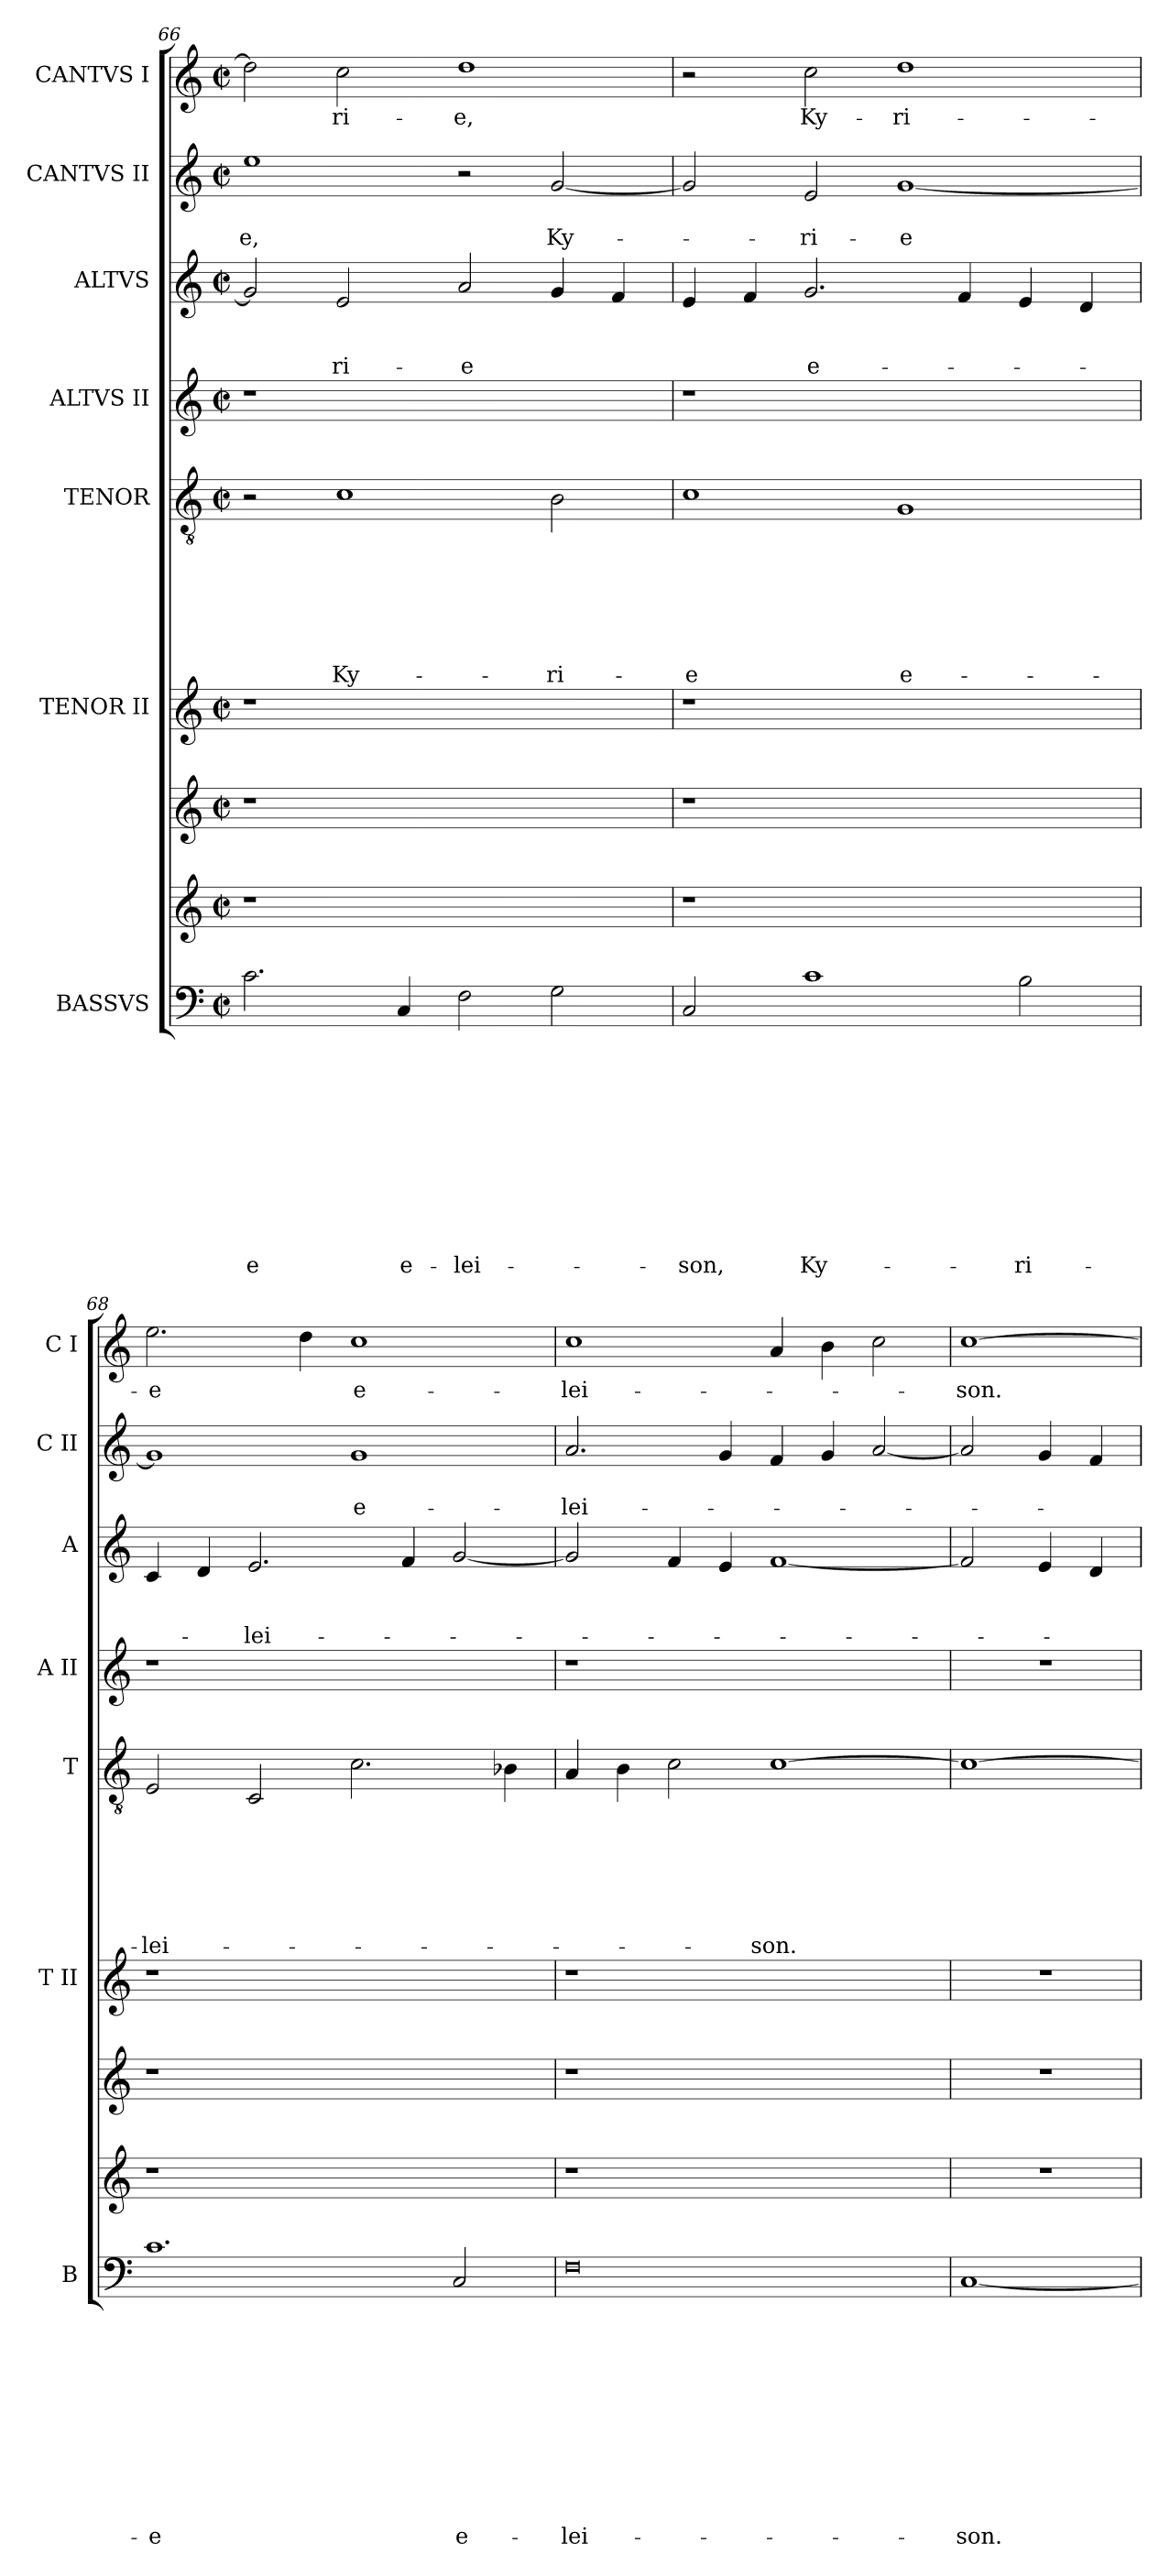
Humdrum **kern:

**kern	**text	**text	**text	**text	**text	**text	**text	**text	**text	**text	**text	**kern	**kern	**kern	**kern	**text	**text	**text	**text	**text	**text	**text	**kern	**kern	**text	**text	**text	**kern	**text	**text	**kern	**text
*part9	*part9	*part9	*part9	*part9	*part9	*part9	*part9	*part9	*part9	*part9	*part9	*part8	*part7	*part6	*part5	*part5	*part5	*part5	*part5	*part5	*part5	*part5	*part4	*part3	*part3	*part3	*part3	*part2	*part2	*part2	*part1	*part1
*staff9	*staff9	*staff9	*staff9	*staff9	*staff9	*staff9	*staff9	*staff9	*staff9	*staff9	*staff9	*staff8	*staff7	*staff6	*staff5	*staff5	*staff5	*staff5	*staff5	*staff5	*staff5	*staff5	*staff4	*staff3	*staff3	*staff3	*staff3	*staff2	*staff2	*staff2	*staff1	*staff1
*I"BASSVS	*	*	*	*	*	*	*	*	*	*	*	*	*	*I"TENOR II	*I"TENOR	*	*	*	*	*	*	*	*I"ALTVS II	*I"ALTVS	*	*	*	*I"CANTVS II	*	*	*I"CANTVS I	*
*I'B	*	*	*	*	*	*	*	*	*	*	*	*	*	*I'T II	*I'T	*	*	*	*	*	*	*	*I'A II	*I'A	*	*	*	*I'C II	*	*	*I'C I	*
*clefF4	*	*	*	*	*	*	*	*	*	*	*	*clefG2	*clefG2	*clefG2	*clefGv2	*	*	*	*	*	*	*	*clefG2	*clefG2	*	*	*	*clefG2	*	*	*clefG2	*
*k[]	*	*	*	*	*	*	*	*	*	*	*	*k[]	*k[]	*k[]	*k[]	*	*	*	*	*	*	*	*k[]	*k[]	*	*	*	*k[]	*	*	*k[]	*
*C:	*	*	*	*	*	*	*	*	*	*	*	*C:	*C:	*C:	*C:	*	*	*	*	*	*	*	*C:	*C:	*	*	*	*C:	*	*	*C:	*
*M2/2	*	*	*	*	*	*	*	*	*	*	*	*M2/2	*M2/2	*M2/2	*M2/2	*	*	*	*	*	*	*	*M2/2	*M2/2	*	*	*	*M2/2	*	*	*M2/2	*
*met(c|)	*	*	*	*	*	*	*	*	*	*	*	*met(c|)	*met(c|)	*met(c|)	*met(c|)	*	*	*	*	*	*	*	*met(c|)	*met(c|)	*	*	*	*met(c|)	*	*	*met(c|)	*
=66	=66	=66	=66	=66	=66	=66	=66	=66	=66	=66	=66	=66	=66	=66	=66	=66	=66	=66	=66	=66	=66	=66	=66	=66	=66	=66	=66	=66	=66	=66	=66	=66
!	!	!	!	!	!	!	!	!	!	!	!LO:LY:b	!	!	!	!	!	!	!	!	!	!	!	!	!	!	!	!	!	!	!LO:LY:b	!	!
2.c\	.	.	.	.	.	.	.	.	.	.	-e	1r	1r	1r	2r	.	.	.	.	.	.	.	1r	2g/]	.	.	.	1ee	.	-e,	2dd\]	.
!	!	!	!	!	!	!	!	!	!	!	!	!	!	!	!	!	!	!	!	!	!	!LO:LY:b	!	!	!	!	!LO:LY:b	!	!	!	!	!LO:LY:b
.	.	.	.	.	.	.	.	.	.	.	.	.	.	.	1c	.	.	.	.	.	.	Ky-	.	2e/	.	.	-ri-	.	.	.	2cc\	-ri-
!	!	!	!	!	!	!	!	!	!	!	!LO:LY:b	!	!	!	!	!	!	!	!	!	!	!	!	!	!	!	!	!	!	!	!	!
4C/	.	.	.	.	.	.	.	.	.	.	e-	.	.	.	.	.	.	.	.	.	.	.	.	.	.	.	.	.	.	.	.	.
!	!	!	!	!	!	!	!	!	!	!	!LO:LY:b	!	!	!	!	!	!	!	!	!	!	!	!	!	!	!	!LO:LY:b	!	!	!	!	!LO:LY:b
2F\	.	.	.	.	.	.	.	.	.	.	-lei-	1ryy	1ryy	1ryy	.	.	.	.	.	.	.	.	1ryy	2a/	.	.	-e	2r	.	.	1dd	-e,
!	!	!	!	!	!	!	!	!	!	!	!	!	!	!	!	!	!	!	!	!	!	!LO:LY:b	!	!	!	!	!	!	!	!LO:LY:b	!	!
2G\	.	.	.	.	.	.	.	.	.	.	.	.	.	.	2B\	.	.	.	.	.	.	-ri-	.	4g/	.	.	.	[<2g/	.	Ky-	.	.
.	.	.	.	.	.	.	.	.	.	.	.	.	.	.	.	.	.	.	.	.	.	.	.	4f/	.	.	.	.	.	.	.	.
!!LO:LB:g=z
=67	=67	=67	=67	=67	=67	=67	=67	=67	=67	=67	=67	=67	=67	=67	=67	=67	=67	=67	=67	=67	=67	=67	=67	=67	=67	=67	=67	=67	=67	=67	=67	=67
!	!	!	!	!	!	!	!	!	!	!	!LO:LY:b	!	!	!	!	!	!	!	!	!	!	!LO:LY:b:rj	!	!	!	!	!	!	!	!	!	!
2C/	.	.	.	.	.	.	.	.	.	.	-son,	1r	1r	1r	1c	.	.	.	.	.	.	-e	1r	4e/	.	.	.	2g/]	.	.	2r	.
.	.	.	.	.	.	.	.	.	.	.	.	.	.	.	.	.	.	.	.	.	.	.	.	4f/	.	.	.	.	.	.	.	.
!	!	!	!	!	!	!	!	!	!	!	!LO:LY:b	!	!	!	!	!	!	!	!	!	!	!	!	!	!	!	!LO:LY:b	!	!	!LO:LY:b	!	!LO:LY:b
1c	.	.	.	.	.	.	.	.	.	.	Ky-	.	.	.	.	.	.	.	.	.	.	.	.	2.g/	.	.	e-	2e/	.	-ri-	2cc\	Ky-
!	!	!	!	!	!	!	!	!	!	!	!	!	!	!	!	!	!	!	!	!	!	!LO:LY:b:rj	!	!	!	!	!	!	!	!LO:LY:b:rj	!	!LO:LY:b
.	.	.	.	.	.	.	.	.	.	.	.	1ryy	1ryy	1ryy	1G	.	.	.	.	.	.	e-	1ryy	.	.	.	.	[<1g	.	-e	1dd	-ri-
.	.	.	.	.	.	.	.	.	.	.	.	.	.	.	.	.	.	.	.	.	.	.	.	4f/	.	.	.	.	.	.	.	.
!	!	!	!	!	!	!	!	!	!	!	!LO:LY:b	!	!	!	!	!	!	!	!	!	!	!	!	!	!	!	!	!	!	!	!	!
2B\	.	.	.	.	.	.	.	.	.	.	-ri-	.	.	.	.	.	.	.	.	.	.	.	.	4e/	.	.	.	.	.	.	.	.
.	.	.	.	.	.	.	.	.	.	.	.	.	.	.	.	.	.	.	.	.	.	.	.	4d/	.	.	.	.	.	.	.	.
=68	=68	=68	=68	=68	=68	=68	=68	=68	=68	=68	=68	=68	=68	=68	=68	=68	=68	=68	=68	=68	=68	=68	=68	=68	=68	=68	=68	=68	=68	=68	=68	=68
!	!	!	!	!	!	!	!	!	!	!	!LO:LY:b:rj	!	!	!	!	!	!	!	!	!	!	!LO:LY:b	!	!	!	!	!	!	!	!	!	!LO:LY:b
1.c	.	.	.	.	.	.	.	.	.	.	-e	1r	1r	1r	2E/	.	.	.	.	.	.	-lei-	1r	4c/	.	.	.	1g]	.	.	2.ee\	-e
.	.	.	.	.	.	.	.	.	.	.	.	.	.	.	.	.	.	.	.	.	.	.	.	4d/	.	.	.	.	.	.	.	.
!	!	!	!	!	!	!	!	!	!	!	!	!	!	!	!	!	!	!	!	!	!	!	!	!	!	!	!LO:LY:b	!	!	!	!	!
.	.	.	.	.	.	.	.	.	.	.	.	.	.	.	2C/	.	.	.	.	.	.	.	.	2.e/	.	.	-lei-	.	.	.	.	.
.	.	.	.	.	.	.	.	.	.	.	.	.	.	.	.	.	.	.	.	.	.	.	.	.	.	.	.	.	.	.	4dd\	.
!	!	!	!	!	!	!	!	!	!	!	!	!	!	!	!	!	!	!	!	!	!	!	!	!	!	!	!	!	!	!LO:LY:b:rj	!	!LO:LY:b:rj
.	.	.	.	.	.	.	.	.	.	.	.	1ryy	1ryy	1ryy	2.c\	.	.	.	.	.	.	.	1ryy	.	.	.	.	1g	.	e-	1cc	e-
.	.	.	.	.	.	.	.	.	.	.	.	.	.	.	.	.	.	.	.	.	.	.	.	4f/	.	.	.	.	.	.	.	.
!	!	!	!	!	!	!	!	!	!	!	!LO:LY:b	!	!	!	!	!	!	!	!	!	!	!	!	!	!	!	!	!	!	!	!	!
2C/	.	.	.	.	.	.	.	.	.	.	e-	.	.	.	.	.	.	.	.	.	.	.	.	[<2g/	.	.	.	.	.	.	.	.
.	.	.	.	.	.	.	.	.	.	.	.	.	.	.	4B-X\	.	.	.	.	.	.	.	.	.	.	.	.	.	.	.	.	.
=69	=69	=69	=69	=69	=69	=69	=69	=69	=69	=69	=69	=69	=69	=69	=69	=69	=69	=69	=69	=69	=69	=69	=69	=69	=69	=69	=69	=69	=69	=69	=69	=69
!	!	!	!	!	!	!	!	!	!	!	!LO:LY:b	!	!	!	!	!	!	!	!	!	!	!	!	!	!	!	!	!	!	!LO:LY:b	!	!LO:LY:b
0F	.	.	.	.	.	.	.	.	.	.	-lei-	1r	1r	1r	4A/	.	.	.	.	.	.	.	1r	2g/]	.	.	.	2.a/	.	-lei-	1cc	-lei-
.	.	.	.	.	.	.	.	.	.	.	.	.	.	.	4B\	.	.	.	.	.	.	.	.	.	.	.	.	.	.	.	.	.
.	.	.	.	.	.	.	.	.	.	.	.	.	.	.	2c\	.	.	.	.	.	.	.	.	4f/	.	.	.	.	.	.	.	.
.	.	.	.	.	.	.	.	.	.	.	.	.	.	.	.	.	.	.	.	.	.	.	.	4e/	.	.	.	4g/	.	.	.	.
!	!	!	!	!	!	!	!	!	!	!	!	!	!	!	!	!	!	!	!	!	!	!LO:LY:b	!	!	!	!	!	!	!	!	!	!
.	.	.	.	.	.	.	.	.	.	.	.	1ryy	1ryy	1ryy	[>1c	.	.	.	.	.	.	-son.	1ryy	[<1f	.	.	.	4f/	.	.	4a/	.
.	.	.	.	.	.	.	.	.	.	.	.	.	.	.	.	.	.	.	.	.	.	.	.	.	.	.	.	4g/	.	.	4b\	.
.	.	.	.	.	.	.	.	.	.	.	.	.	.	.	.	.	.	.	.	.	.	.	.	.	.	.	.	[<2a/	.	.	2cc\	.
=70	=70	=70	=70	=70	=70	=70	=70	=70	=70	=70	=70	=70	=70	=70	=70	=70	=70	=70	=70	=70	=70	=70	=70	=70	=70	=70	=70	=70	=70	=70	=70	=70
!	!	!	!	!	!	!	!	!	!	!	!LO:LY:b	!	!	!	!	!	!	!	!	!	!	!	!	!	!	!	!	!	!	!	!	!LO:LY:b
[<1C	.	.	.	.	.	.	.	.	.	.	-son.	1r	1r	1r	1c_	.	.	.	.	.	.	.	1r	2f/]	.	.	.	2a/]	.	.	[>1cc	-son.
.	.	.	.	.	.	.	.	.	.	.	.	.	.	.	.	.	.	.	.	.	.	.	.	4e/	.	.	.	4g/	.	.	.	.
.	.	.	.	.	.	.	.	.	.	.	.	.	.	.	.	.	.	.	.	.	.	.	.	4d/	.	.	.	4f/	.	.	.	.
=	=	=	=	=	=	=	=	=	=	=	=	=	=	=	=	=	=	=	=	=	=	=	=	=	=	=	=	=	=	=	=	=
*-	*-	*-	*-	*-	*-	*-	*-	*-	*-	*-	*-	*-	*-	*-	*-	*-	*-	*-	*-	*-	*-	*-	*-	*-	*-	*-	*-	*-	*-	*-	*-	*-
